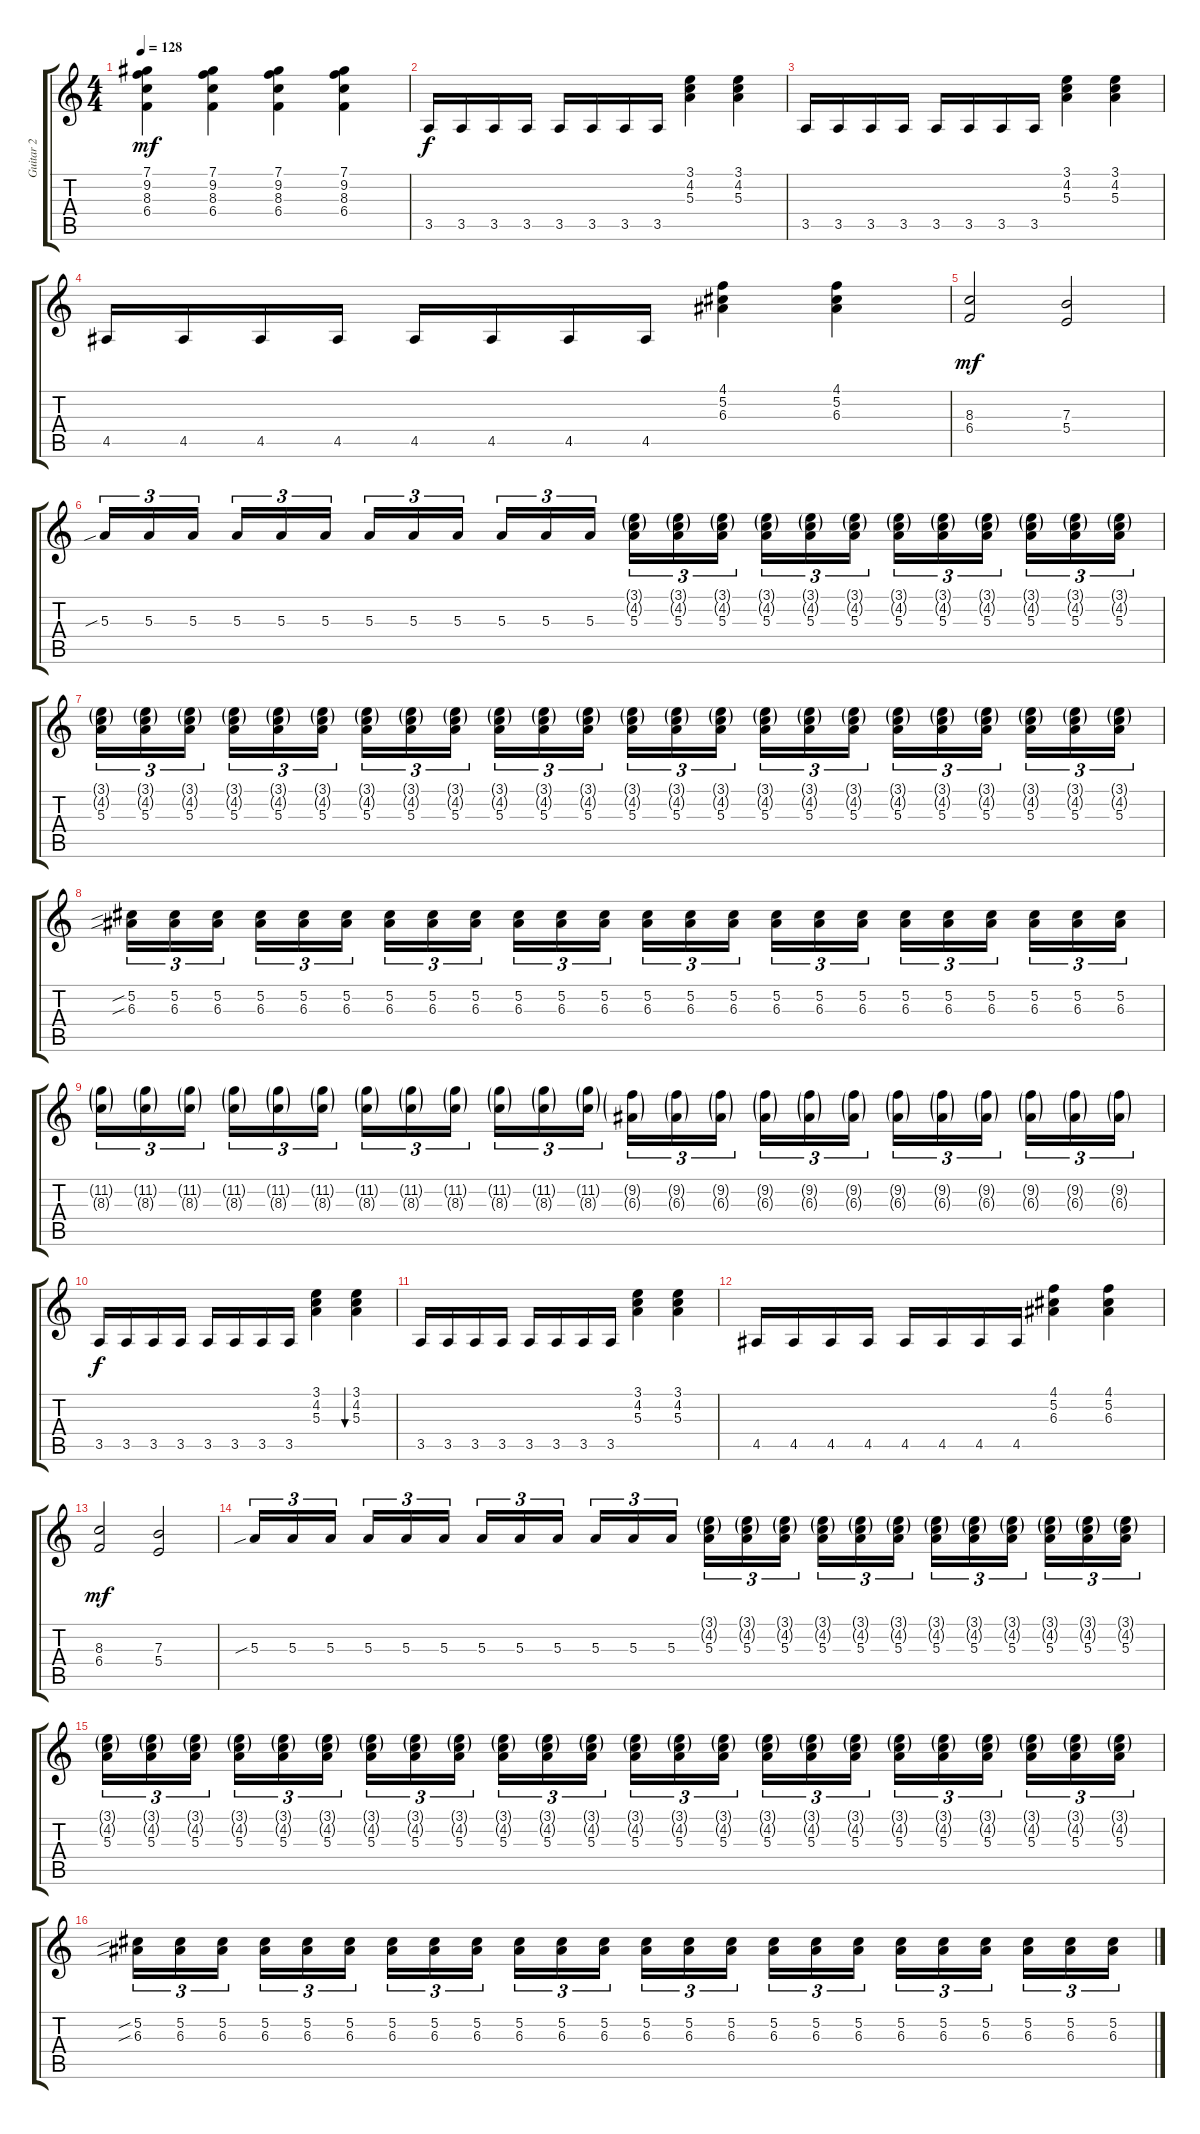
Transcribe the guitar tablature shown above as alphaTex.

\track ("Guitar 2" "Guitar 2") {instrument distortionguitar}
\staff {score tabs}
\tuning (Db4 Ab3 E3 B2 Gb2 Db2) {hide}
\ts (4 4)
\tempo 128
\clef g2
\ks c
(7.1 9.2 8.3 6.4).4{dy mf} (7.1 9.2 8.3 6.4).4 (7.1 9.2 8.3 6.4).4 (7.1 9.2 8.3 6.4).4 |
3.5.16{dy f} 3.5.16 3.5.16 3.5.16 3.5.16 3.5.16 3.5.16 3.5.16 (3.1 4.2 5.3).4 (3.1 4.2 5.3).4 |
3.5.16 3.5.16 3.5.16 3.5.16 3.5.16 3.5.16 3.5.16 3.5.16 (3.1 4.2 5.3).4 (3.1 4.2 5.3).4 |
4.5.16 4.5.16 4.5.16 4.5.16 4.5.16 4.5.16 4.5.16 4.5.16 (4.1 5.2 6.3).4 (4.1 5.2 6.3).4 |
(8.3 6.4).2{dy mf} (7.3 5.4).2 |
5.3{sib}.16{tu (3 2)} 5.3.16{tu (3 2)} 5.3.16{tu (3 2) beam splitsecondary} 5.3.16{tu (3 2)} 5.3.16{tu (3 2)} 5.3.16{tu (3 2)} 5.3.16{tu (3 2)} 5.3.16{tu (3 2)} 5.3.16{tu (3 2) beam splitsecondary} 5.3.16{tu (3 2)} 5.3.16{tu (3 2)} 5.3.16{tu (3 2)} (3.1{g} 4.2{g} 5.3).16{tu (3 2)} (3.1{g} 4.2{g} 5.3).16{tu (3 2)} (3.1{g} 4.2{g} 5.3).16{tu (3 2) beam splitsecondary} (3.1{g} 4.2{g} 5.3).16{tu (3 2)} (3.1{g} 4.2{g} 5.3).16{tu (3 2)} (3.1{g} 4.2{g} 5.3).16{tu (3 2)} (3.1{g} 4.2{g} 5.3).16{tu (3 2)} (3.1{g} 4.2{g} 5.3).16{tu (3 2)} (3.1{g} 4.2{g} 5.3).16{tu (3 2) beam splitsecondary} (3.1{g} 4.2{g} 5.3).16{tu (3 2)} (3.1{g} 4.2{g} 5.3).16{tu (3 2)} (3.1{g} 4.2{g} 5.3).16{tu (3 2)} |
(3.1{g} 4.2{g} 5.3).16{tu (3 2)} (3.1{g} 4.2{g} 5.3).16{tu (3 2)} (3.1{g} 4.2{g} 5.3).16{tu (3 2) beam splitsecondary} (3.1{g} 4.2{g} 5.3).16{tu (3 2)} (3.1{g} 4.2{g} 5.3).16{tu (3 2)} (3.1{g} 4.2{g} 5.3).16{tu (3 2)} (3.1{g} 4.2{g} 5.3).16{tu (3 2)} (3.1{g} 4.2{g} 5.3).16{tu (3 2)} (3.1{g} 4.2{g} 5.3).16{tu (3 2) beam splitsecondary} (3.1{g} 4.2{g} 5.3).16{tu (3 2)} (3.1{g} 4.2{g} 5.3).16{tu (3 2)} (3.1{g} 4.2{g} 5.3).16{tu (3 2)} (3.1{g} 4.2{g} 5.3).16{tu (3 2)} (3.1{g} 4.2{g} 5.3).16{tu (3 2)} (3.1{g} 4.2{g} 5.3).16{tu (3 2) beam splitsecondary} (3.1{g} 4.2{g} 5.3).16{tu (3 2)} (3.1{g} 4.2{g} 5.3).16{tu (3 2)} (3.1{g} 4.2{g} 5.3).16{tu (3 2)} (3.1{g} 4.2{g} 5.3).16{tu (3 2)} (3.1{g} 4.2{g} 5.3).16{tu (3 2)} (3.1{g} 4.2{g} 5.3).16{tu (3 2) beam splitsecondary} (3.1{g} 4.2{g} 5.3).16{tu (3 2)} (3.1{g} 4.2{g} 5.3).16{tu (3 2)} (3.1{g} 4.2{g} 5.3).16{tu (3 2)} |
(5.2{sib} 6.3{sib}).16{tu (3 2)} (5.2 6.3).16{tu (3 2)} (5.2 6.3).16{tu (3 2) beam splitsecondary} (5.2 6.3).16{tu (3 2)} (5.2 6.3).16{tu (3 2)} (5.2 6.3).16{tu (3 2)} (5.2 6.3).16{tu (3 2)} (5.2 6.3).16{tu (3 2)} (5.2 6.3).16{tu (3 2) beam splitsecondary} (5.2 6.3).16{tu (3 2)} (5.2 6.3).16{tu (3 2)} (5.2 6.3).16{tu (3 2)} (5.2 6.3).16{tu (3 2)} (5.2 6.3).16{tu (3 2)} (5.2 6.3).16{tu (3 2) beam splitsecondary} (5.2 6.3).16{tu (3 2)} (5.2 6.3).16{tu (3 2)} (5.2 6.3).16{tu (3 2)} (5.2 6.3).16{tu (3 2)} (5.2 6.3).16{tu (3 2)} (5.2 6.3).16{tu (3 2) beam splitsecondary} (5.2 6.3).16{tu (3 2)} (5.2 6.3).16{tu (3 2)} (5.2 6.3).16{tu (3 2)} |
(11.2{g} 8.3{g}).16{tu (3 2)} (11.2{g} 8.3{g}).16{tu (3 2)} (11.2{g} 8.3{g}).16{tu (3 2) beam splitsecondary} (11.2{g} 8.3{g}).16{tu (3 2)} (11.2{g} 8.3{g}).16{tu (3 2)} (11.2{g} 8.3{g}).16{tu (3 2)} (11.2{g} 8.3{g}).16{tu (3 2)} (11.2{g} 8.3{g}).16{tu (3 2)} (11.2{g} 8.3{g}).16{tu (3 2) beam splitsecondary} (11.2{g} 8.3{g}).16{tu (3 2)} (11.2{g} 8.3{g}).16{tu (3 2)} (11.2{g} 8.3{g}).16{tu (3 2)} (9.2{g} 6.3{g}).16{tu (3 2)} (9.2{g} 6.3{g}).16{tu (3 2)} (9.2{g} 6.3{g}).16{tu (3 2) beam splitsecondary} (9.2{g} 6.3{g}).16{tu (3 2)} (9.2{g} 6.3{g}).16{tu (3 2)} (9.2{g} 6.3{g}).16{tu (3 2)} (9.2{g} 6.3{g}).16{tu (3 2)} (9.2{g} 6.3{g}).16{tu (3 2)} (9.2{g} 6.3{g}).16{tu (3 2) beam splitsecondary} (9.2{g} 6.3{g}).16{tu (3 2)} (9.2{g} 6.3{g}).16{tu (3 2)} (9.2{g} 6.3{g}).16{tu (3 2)} |
3.5.16{dy f} 3.5.16 3.5.16 3.5.16 3.5.16 3.5.16 3.5.16 3.5.16 (3.1 4.2 5.3).4 (3.1 4.2 5.3).4{bu 60} |
3.5.16 3.5.16 3.5.16 3.5.16 3.5.16 3.5.16 3.5.16 3.5.16 (3.1 4.2 5.3).4 (3.1 4.2 5.3).4 |
4.5.16 4.5.16 4.5.16 4.5.16 4.5.16 4.5.16 4.5.16 4.5.16 (4.1 5.2 6.3).4 (4.1 5.2 6.3).4 |
(8.3 6.4).2{dy mf} (7.3 5.4).2 |
5.3{sib}.16{tu (3 2)} 5.3.16{tu (3 2)} 5.3.16{tu (3 2) beam splitsecondary} 5.3.16{tu (3 2)} 5.3.16{tu (3 2)} 5.3.16{tu (3 2)} 5.3.16{tu (3 2)} 5.3.16{tu (3 2)} 5.3.16{tu (3 2) beam splitsecondary} 5.3.16{tu (3 2)} 5.3.16{tu (3 2)} 5.3.16{tu (3 2)} (3.1{g} 4.2{g} 5.3).16{tu (3 2)} (3.1{g} 4.2{g} 5.3).16{tu (3 2)} (3.1{g} 4.2{g} 5.3).16{tu (3 2) beam splitsecondary} (3.1{g} 4.2{g} 5.3).16{tu (3 2)} (3.1{g} 4.2{g} 5.3).16{tu (3 2)} (3.1{g} 4.2{g} 5.3).16{tu (3 2)} (3.1{g} 4.2{g} 5.3).16{tu (3 2)} (3.1{g} 4.2{g} 5.3).16{tu (3 2)} (3.1{g} 4.2{g} 5.3).16{tu (3 2) beam splitsecondary} (3.1{g} 4.2{g} 5.3).16{tu (3 2)} (3.1{g} 4.2{g} 5.3).16{tu (3 2)} (3.1{g} 4.2{g} 5.3).16{tu (3 2)} |
(3.1{g} 4.2{g} 5.3).16{tu (3 2)} (3.1{g} 4.2{g} 5.3).16{tu (3 2)} (3.1{g} 4.2{g} 5.3).16{tu (3 2) beam splitsecondary} (3.1{g} 4.2{g} 5.3).16{tu (3 2)} (3.1{g} 4.2{g} 5.3).16{tu (3 2)} (3.1{g} 4.2{g} 5.3).16{tu (3 2)} (3.1{g} 4.2{g} 5.3).16{tu (3 2)} (3.1{g} 4.2{g} 5.3).16{tu (3 2)} (3.1{g} 4.2{g} 5.3).16{tu (3 2) beam splitsecondary} (3.1{g} 4.2{g} 5.3).16{tu (3 2)} (3.1{g} 4.2{g} 5.3).16{tu (3 2)} (3.1{g} 4.2{g} 5.3).16{tu (3 2)} (3.1{g} 4.2{g} 5.3).16{tu (3 2)} (3.1{g} 4.2{g} 5.3).16{tu (3 2)} (3.1{g} 4.2{g} 5.3).16{tu (3 2) beam splitsecondary} (3.1{g} 4.2{g} 5.3).16{tu (3 2)} (3.1{g} 4.2{g} 5.3).16{tu (3 2)} (3.1{g} 4.2{g} 5.3).16{tu (3 2)} (3.1{g} 4.2{g} 5.3).16{tu (3 2)} (3.1{g} 4.2{g} 5.3).16{tu (3 2)} (3.1{g} 4.2{g} 5.3).16{tu (3 2) beam splitsecondary} (3.1{g} 4.2{g} 5.3).16{tu (3 2)} (3.1{g} 4.2{g} 5.3).16{tu (3 2)} (3.1{g} 4.2{g} 5.3).16{tu (3 2)} |
(5.2{sib} 6.3{sib}).16{tu (3 2)} (5.2 6.3).16{tu (3 2)} (5.2 6.3).16{tu (3 2) beam splitsecondary} (5.2 6.3).16{tu (3 2)} (5.2 6.3).16{tu (3 2)} (5.2 6.3).16{tu (3 2)} (5.2 6.3).16{tu (3 2)} (5.2 6.3).16{tu (3 2)} (5.2 6.3).16{tu (3 2) beam splitsecondary} (5.2 6.3).16{tu (3 2)} (5.2 6.3).16{tu (3 2)} (5.2 6.3).16{tu (3 2)} (5.2 6.3).16{tu (3 2)} (5.2 6.3).16{tu (3 2)} (5.2 6.3).16{tu (3 2) beam splitsecondary} (5.2 6.3).16{tu (3 2)} (5.2 6.3).16{tu (3 2)} (5.2 6.3).16{tu (3 2)} (5.2 6.3).16{tu (3 2)} (5.2 6.3).16{tu (3 2)} (5.2 6.3).16{tu (3 2) beam splitsecondary} (5.2 6.3).16{tu (3 2)} (5.2 6.3).16{tu (3 2)} (5.2 6.3).16{tu (3 2)}
